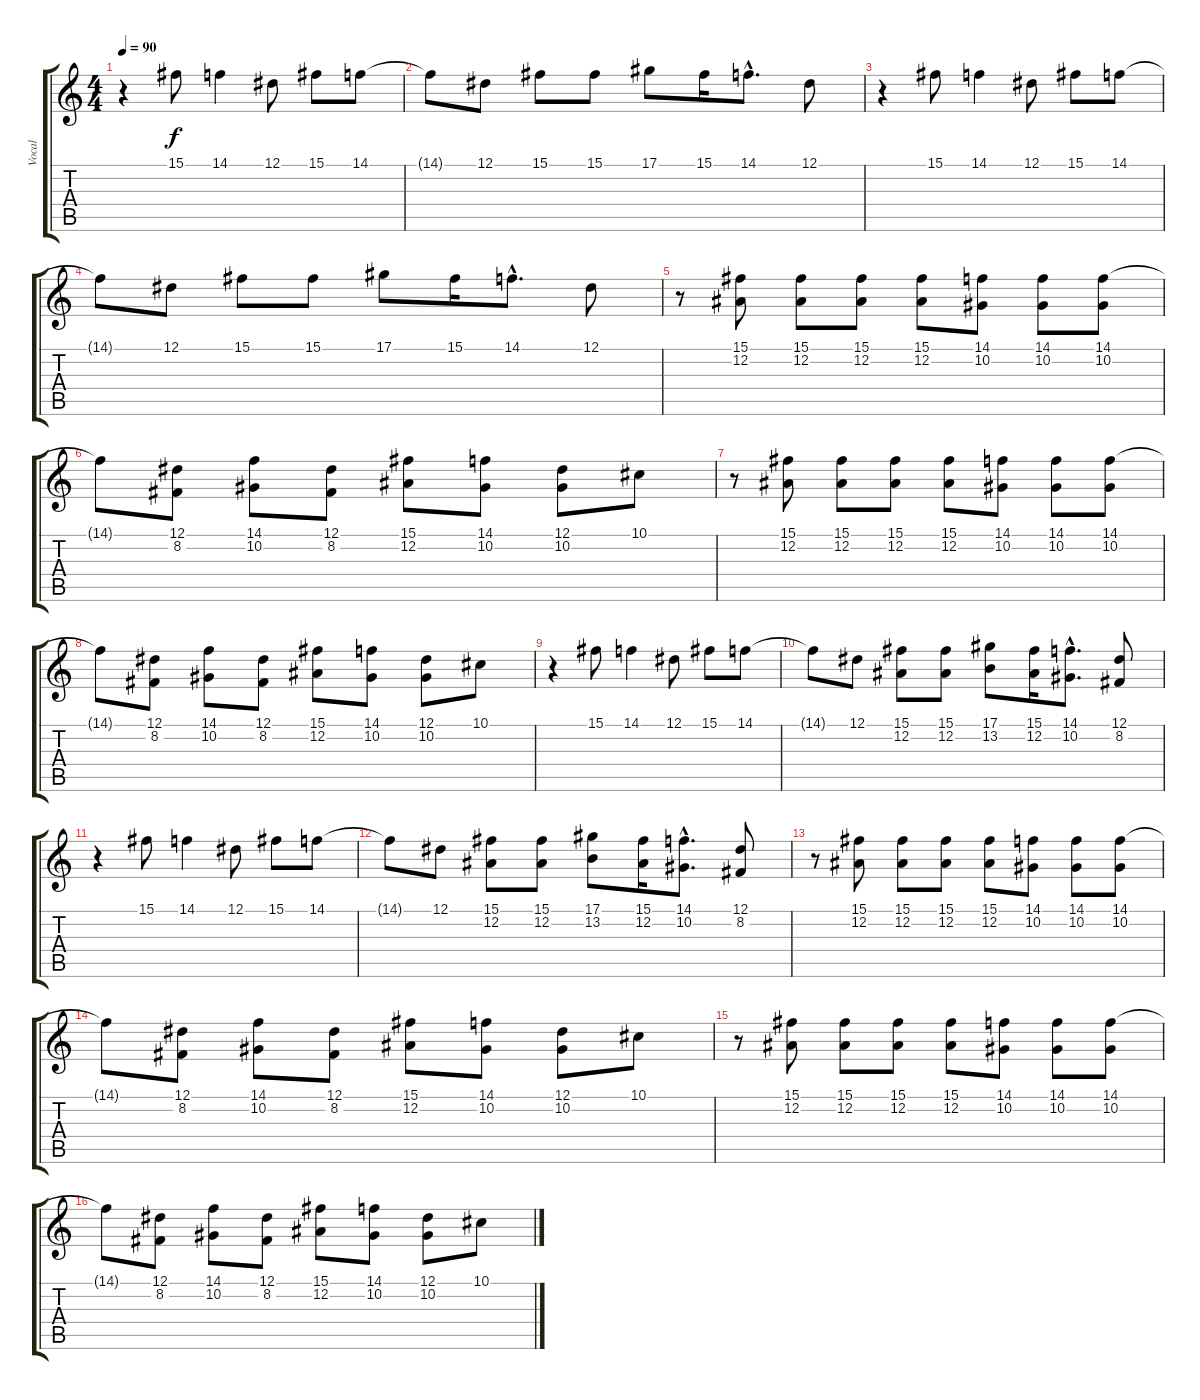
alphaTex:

\track ("Vocal" "Vocal") {instrument tenorsax}
\staff {score tabs}
\tuning (Eb4 Bb3 Gb3 Db3 Ab2 Eb2) {hide}
\ts (4 4)
\tempo 90
\clef g2
\ks c
r.4{dy f} 15.1.8 14.1.4 12.1.8 15.1.8 14.1.8 |
14.1{t}.8 12.1.8 15.1.8 15.1.8 17.1.8 15.1.16 14.1{hac}.8{d} 12.1.8 |
r.4 15.1.8 14.1.4 12.1.8 15.1.8 14.1.8 |
14.1{t}.8 12.1.8 15.1.8 15.1.8 17.1.8 15.1.16 14.1{hac}.8{d} 12.1.8 |
r.8 (15.1 12.2).8 (15.1 12.2).8 (15.1 12.2).8 (15.1 12.2).8 (14.1 10.2).8 (14.1 10.2).8 (14.1 10.2).8 |
14.1{t}.8 (12.1 8.2).8 (14.1 10.2).8 (12.1 8.2).8 (15.1 12.2).8 (14.1 10.2).8 (12.1 10.2).8 10.1.8 |
r.8 (15.1 12.2).8 (15.1 12.2).8 (15.1 12.2).8 (15.1 12.2).8 (14.1 10.2).8 (14.1 10.2).8 (14.1 10.2).8 |
14.1{t}.8 (12.1 8.2).8 (14.1 10.2).8 (12.1 8.2).8 (15.1 12.2).8 (14.1 10.2).8 (12.1 10.2).8 10.1.8 |
r.4 15.1.8 14.1.4 12.1.8 15.1.8 14.1.8 |
14.1{t}.8 12.1.8 (15.1 12.2).8 (15.1 12.2).8 (17.1 13.2).8 (15.1 12.2).16 (14.1{hac} 10.2{hac}).8{d} (12.1 8.2).8 |
r.4 15.1.8 14.1.4 12.1.8 15.1.8 14.1.8 |
14.1{t}.8 12.1.8 (15.1 12.2).8 (15.1 12.2).8 (17.1 13.2).8 (15.1 12.2).16 (14.1{hac} 10.2{hac}).8{d} (12.1 8.2).8 |
r.8 (15.1 12.2).8 (15.1 12.2).8 (15.1 12.2).8 (15.1 12.2).8 (14.1 10.2).8 (14.1 10.2).8 (14.1 10.2).8 |
14.1{t}.8 (12.1 8.2).8 (14.1 10.2).8 (12.1 8.2).8 (15.1 12.2).8 (14.1 10.2).8 (12.1 10.2).8 10.1.8 |
r.8 (15.1 12.2).8 (15.1 12.2).8 (15.1 12.2).8 (15.1 12.2).8 (14.1 10.2).8 (14.1 10.2).8 (14.1 10.2).8 |
14.1{t}.8 (12.1 8.2).8 (14.1 10.2).8 (12.1 8.2).8 (15.1 12.2).8 (14.1 10.2).8 (12.1 10.2).8 10.1.8
